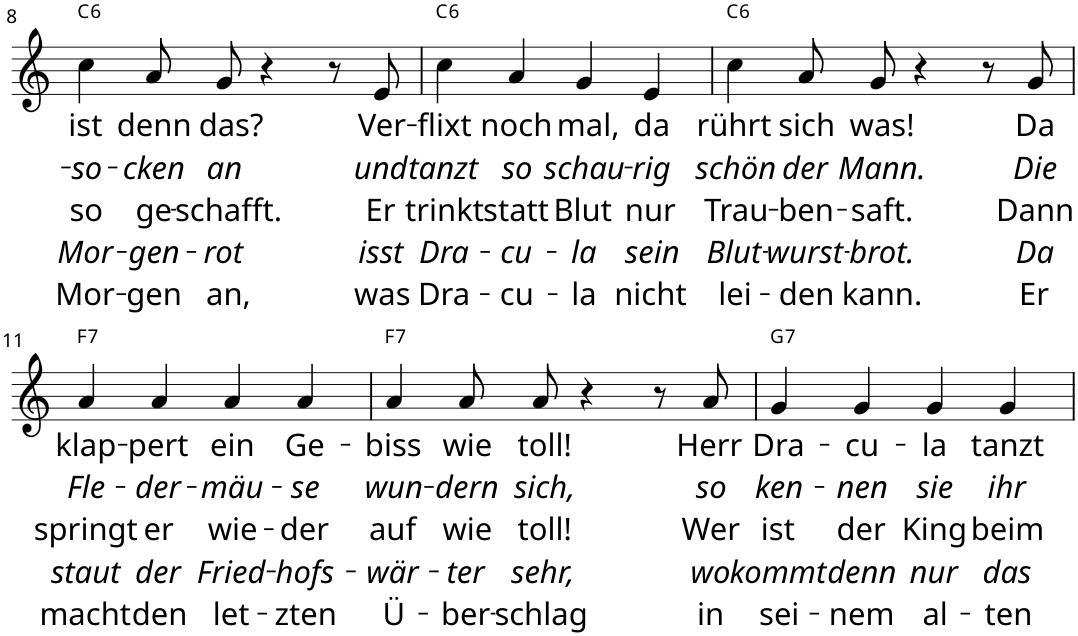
**kern	**text	**text	**text	**text	**text	**harte
*part1	*part1	*part1	*part1	*part1	*part1	*part1
*staff1	*staff1	*staff1	*staff1	*staff1	*staff1	*
*I"P1	*	*	*	*	*	*
!!LO:PB:g=z
*clefG2	*	*	*	*	*	*
*k[]	*	*	*	*	*	*
*M4/4	*	*	*	*	*	*
=8	=8	=8	=8	=8	=8	=8
!	!LO:LY:b	!LO:LY:b	!LO:LY:b	!LO:LY:b	!LO:LY:b	!LO:H:kt=6
4cc\	ist	-so-	so	Mor-	Mor-	C:maj6
!	!LO:LY:b	!LO:LY:b	!LO:LY:b	!LO:LY:b	!LO:LY:b	!
8a/L	denn	-cken	ge-	-gen-	-gen	.
!	!LO:LY:b	!LO:LY:b	!LO:LY:b	!LO:LY:b	!LO:LY:b	!
8g/J	das?	an	-schafft.	-rot	an,	.
4r	.	.	.	.	.	.
8r	.	.	.	.	.	.
!	!LO:LY:b	!LO:LY:b	!LO:LY:b	!LO:LY:b	!LO:LY:b	!
8e/	Ver-	und	Er	isst	was	.
=9	=9	=9	=9	=9	=9	=9
!	!LO:LY:b	!LO:LY:b	!LO:LY:b	!LO:LY:b	!LO:LY:b	!LO:H:kt=6
4cc\	-flixt	tanzt	trinkt	Dra-	Dra-	C:maj6
!	!LO:LY:b	!LO:LY:b	!LO:LY:b	!LO:LY:b	!LO:LY:b	!
4a/	noch	so	statt	-cu-	-cu-	.
!	!LO:LY:b	!LO:LY:b	!LO:LY:b	!LO:LY:b	!LO:LY:b	!
4g/	mal,	schau-	Blut	-la	-la	.
!	!LO:LY:b	!LO:LY:b	!LO:LY:b	!LO:LY:b	!LO:LY:b	!
4e/	da	-rig	nur	sein	nicht	.
=10	=10	=10	=10	=10	=10	=10
!	!LO:LY:b	!LO:LY:b	!LO:LY:b	!LO:LY:b	!LO:LY:b	!LO:H:kt=6
4cc\	rührt	schön	Trau-	Blut-	lei-	C:maj6
!	!LO:LY:b	!LO:LY:b	!LO:LY:b	!LO:LY:b	!LO:LY:b	!
8a/L	sich	der	-ben-	-wurst-	-den	.
!	!LO:LY:b	!LO:LY:b	!LO:LY:b	!LO:LY:b	!LO:LY:b	!
8g/J	was!	Mann.	-saft.	-brot.	kann.	.
4r	.	.	.	.	.	.
8r	.	.	.	.	.	.
!	!LO:LY:b	!LO:LY:b	!LO:LY:b	!LO:LY:b	!LO:LY:b	!
8g/	Da	Die	Dann	Da	Er	.
!!LO:LB:g=z
=11	=11	=11	=11	=11	=11	=11
!	!LO:LY:b	!LO:LY:b	!LO:LY:b	!LO:LY:b	!LO:LY:b	!LO:H:kt=7
4a/	klap-	Fle-	springt	staut	macht	F:7
!	!LO:LY:b	!LO:LY:b	!LO:LY:b	!LO:LY:b	!LO:LY:b	!
4a/	-pert	-der-	er	der	den	.
!	!LO:LY:b	!LO:LY:b	!LO:LY:b	!LO:LY:b	!LO:LY:b	!
4a/	ein	-mäu-	wie-	Fried-	let-	.
!	!LO:LY:b	!LO:LY:b	!LO:LY:b	!LO:LY:b	!LO:LY:b	!
4a/	Ge-	-se	-der	-hofs-	-zten	.
=12	=12	=12	=12	=12	=12	=12
!	!LO:LY:b	!LO:LY:b	!LO:LY:b	!LO:LY:b	!LO:LY:b	!LO:H:kt=7
4a/	-biss	wun-	auf	-wär-	Ü-	F:7
!	!LO:LY:b	!LO:LY:b	!LO:LY:b	!LO:LY:b	!LO:LY:b	!
8a/L	wie	-dern	wie	-ter	-ber-	.
!	!LO:LY:b	!LO:LY:b	!LO:LY:b	!LO:LY:b	!LO:LY:b	!
8a/J	toll!	sich,	toll!	sehr,	-schlag	.
4r	.	.	.	.	.	.
8r	.	.	.	.	.	.
!	!LO:LY:b	!LO:LY:b	!LO:LY:b	!LO:LY:b	!LO:LY:b	!
8a/	Herr	so	Wer	wo	in	.
=13	=13	=13	=13	=13	=13	=13
!	!LO:LY:b	!LO:LY:b	!LO:LY:b	!LO:LY:b	!LO:LY:b	!LO:H:kt=7
4g/	Dra-	ken-	ist	kommt	sei-	G:7
!	!LO:LY:b	!LO:LY:b	!LO:LY:b	!LO:LY:b	!LO:LY:b	!
4g/	-cu-	-nen	der	denn	-nem	.
!	!LO:LY:b	!LO:LY:b	!LO:LY:b	!LO:LY:b	!LO:LY:b	!
4g/	-la	sie	King	nur	al-	.
!	!LO:LY:b	!LO:LY:b	!LO:LY:b	!LO:LY:b	!LO:LY:b	!
4g/	tanzt	ihr	beim	das	-ten	.
=	=	=	=	=	=	=
*-	*-	*-	*-	*-	*-	*-
